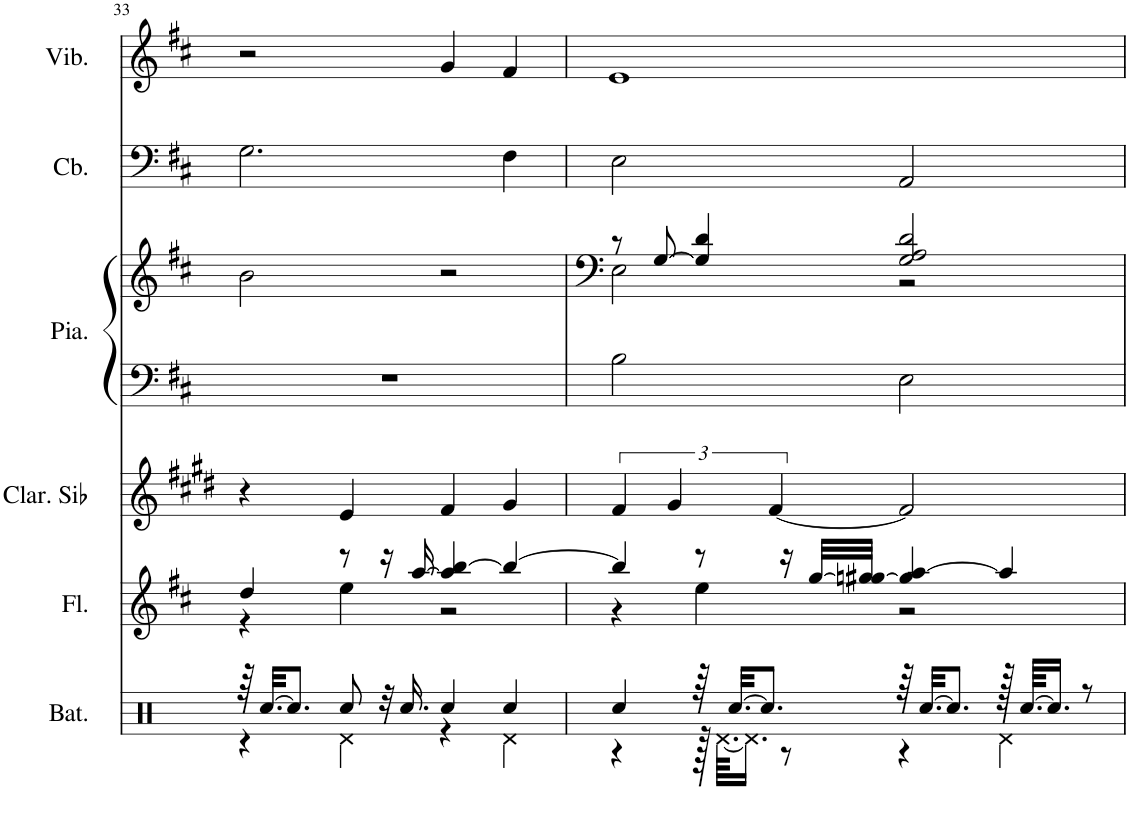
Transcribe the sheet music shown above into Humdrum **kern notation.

**kern	**kern	**kern	**kern	**kern	**kern	**kern
*part6	*part5	*part4	*part3	*part3	*part2	*part1
*staff7	*staff6	*staff5	*staff4	*staff3	*staff2	*staff1
*I"Batterie, Drums	*I"Flûte, Flute	*I"Clarinette en Sib	*I"Piano, Acoustic Grand Piano	*	*I"Contrebasse, Acoustic Bass	*I"Vibraphone, Vibraphone
*I'Bat.	*I'Fl.	*I'Clar. Sib	*I'Pia.	*	*I'Cb.	*I'Vib.
!!LO:PB:g=z
*clefX	*clefG2	*clefG2	*clefF4	*clefG2	*clefF4	*clefG2
*	*	*Trd1c2	*	*	*Trd7c12	*
*k[]	*k[f#c#]	*k[f#c#g#d#]	*k[f#c#]	*k[f#c#]	*k[f#c#]	*k[f#c#]
*M4/4	*M4/4	*M4/4	*M4/4	*M4/4	*M4/4	*M4/4
=33	=33	=33	=33	=33	=33	=33
*^	*^	*	*	*	*	*
64r	4r	4dd/	4r	4r	1r	2b\	2.G\	2r
[32.Rcc/KKL	.	.	.	.	.	.	.	.
8.Rcc/J]	.	.	.	.	.	.	.	.
8Rcc/	4Rd\	8r	4ee\	4e/	.	.	.	.
32r	.	16r	.	.	.	.	.	.
16.Rcc/	.	.	.	.	.	.	.	.
.	.	[16aa/	.	.	.	.	.	.
4Rcc/	4r	4aa/] [4bb/	2r	4f#/	.	2r	.	4g/
4Rcc/	4Rd\	4bb/_	.	4g#/	.	.	4F#\	4f#/
=34	=34	=34	=34	=34	=34	=34	=34	=34
*	*	*	*	*	*	*^	*	*
4Rcc/	4r	4bb/]	4r	6f#/	2B\	8r	2E\	2E\	1e
.	.	.	.	.	.	[8G/	.	.	.
.	.	.	.	6g#/	.	.	.	.	.
64r	128r	8r	4ee\	.	.	4G/] 4d/	.	.	.
.	[64.Rd\KKLL	.	.	.	.	.	.	.	.
[32.Rcc/KKL	.	.	.	.	.	.	.	.	.
.	16.Rd\JJ]	.	.	.	.	.	.	.	.
8.Rcc/J]	.	.	.	.	.	.	.	.	.
.	.	.	.	[6f#/	.	.	.	.	.
.	8r	16r	.	.	.	.	.	.	.
.	.	[32gg/LLL	.	.	.	.	.	.	.
.	.	32ggn/] [32gg#X/JJJ	.	.	.	.	.	.	.
64r	4r	4gg#/] [4aa/	2r	2f#/]	2E\	2G/ 2A/ 2d/	2r	2AA/	.
[32.Rcc/KKL	.	.	.	.	.	.	.	.	.
8.Rcc/J]	.	.	.	.	.	.	.	.	.
128r	4Rd\	4aa/]	.	.	.	.	.	.	.
[64.Rcc/KKLL	.	.	.	.	.	.	.	.	.
16.Rcc/JJ]	.	.	.	.	.	.	.	.	.
8r	.	.	.	.	.	.	.	.	.
*v	*v	*	*	*	*	*v	*v	*	*
*	*v	*v	*	*	*	*	*
=	=	=	=	=	=	=
*-	*-	*-	*-	*-	*-	*-
